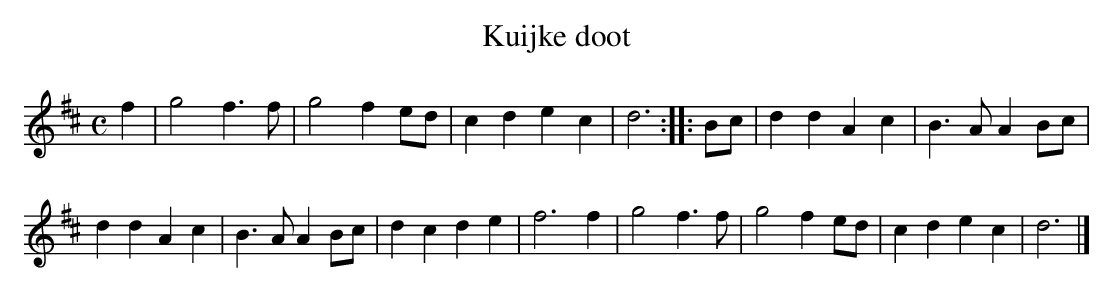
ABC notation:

X:1
T:Kuijke doot
M:C
K:Dmaj
f2|g4f3f|g4f2ed|c2d2e2c2|d6:||:Bc|d2d2A2c2|B3AA2Bc|
d2d2A2c2|B3AA2Bc|d2c2d2e2|f6f2|g4f3f|g4f2ed|c2d2e2c2|d6|]
